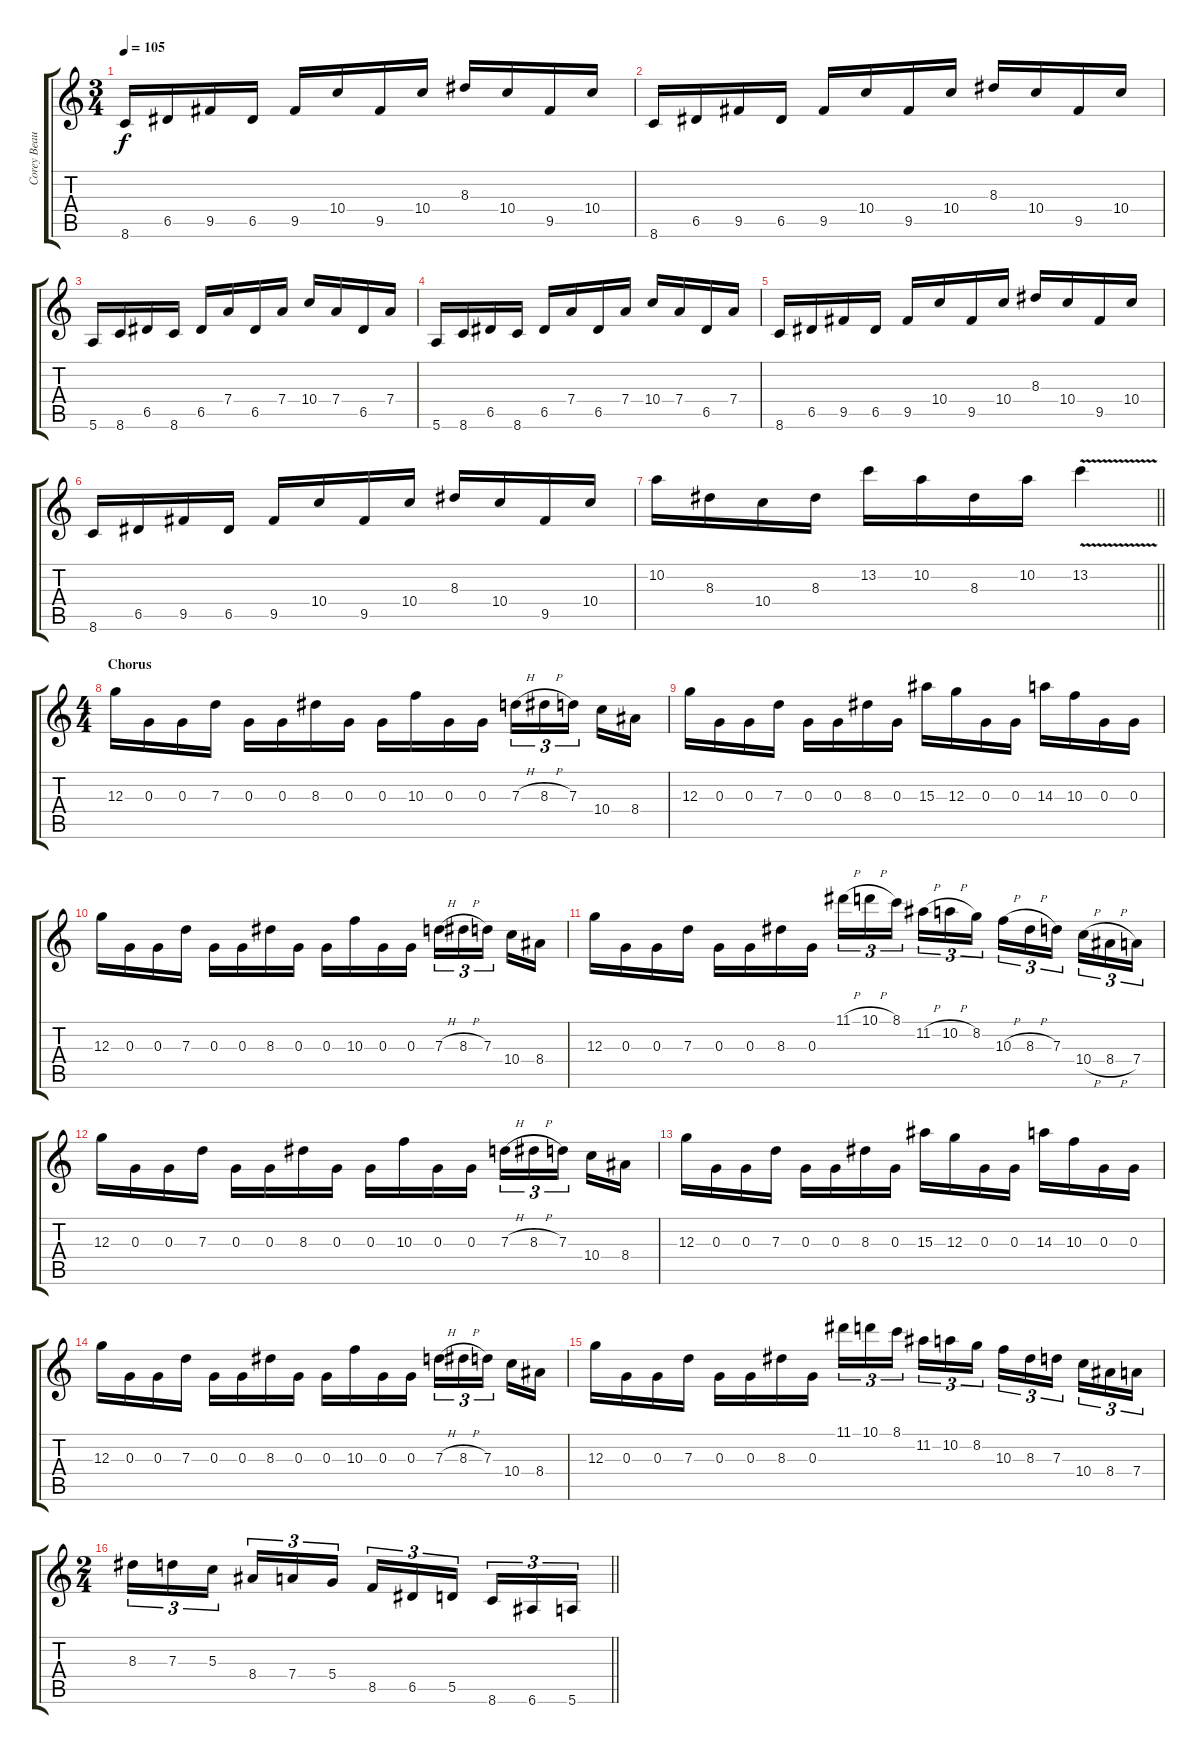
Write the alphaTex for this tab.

\track ("Corey Beaulieu" "Corey Beau") {instrument distortionguitar}
\staff {score tabs}
\tuning (E4 B3 G3 D3 A2 E2) {hide}
\ts (3 4)
\tempo 105
\clef g2
\ks c
8.6.16{dy f} 6.5.16 9.5.16 6.5.16 9.5.16 10.4.16 9.5.16 10.4.16 8.3.16 10.4.16 9.5.16 10.4.16 |
8.6.16 6.5.16 9.5.16 6.5.16 9.5.16 10.4.16 9.5.16 10.4.16 8.3.16 10.4.16 9.5.16 10.4.16 |
5.6.16 8.6.16 6.5.16 8.6.16 6.5.16 7.4.16 6.5.16 7.4.16 10.4.16 7.4.16 6.5.16 7.4.16 |
5.6.16 8.6.16 6.5.16 8.6.16 6.5.16 7.4.16 6.5.16 7.4.16 10.4.16 7.4.16 6.5.16 7.4.16 |
8.6.16 6.5.16 9.5.16 6.5.16 9.5.16 10.4.16 9.5.16 10.4.16 8.3.16 10.4.16 9.5.16 10.4.16 |
8.6.16 6.5.16 9.5.16 6.5.16 9.5.16 10.4.16 9.5.16 10.4.16 8.3.16 10.4.16 9.5.16 10.4.16 |
\barLineRight lightlight
10.2.16 8.3.16 10.4.16 8.3.16 13.2.16 10.2.16 8.3.16 10.2.16 13.2{v}.4 |
\ts (4 4)
\section ("" "Chorus")
12.3.16 0.3.16 0.3.16 7.3.16 0.3.16 0.3.16 8.3.16 0.3.16 0.3.16 10.3.16 0.3.16 0.3.16 7.3{h}.16{tu (3 2)} 8.3{h}.16{tu (3 2)} 7.3.16{tu (3 2) beam splitsecondary} 10.4.16 8.4.16 |
12.3.16 0.3.16 0.3.16 7.3.16 0.3.16 0.3.16 8.3.16 0.3.16 15.3.16 12.3.16 0.3.16 0.3.16 14.3.16 10.3.16 0.3.16 0.3.16 |
12.3.16 0.3.16 0.3.16 7.3.16 0.3.16 0.3.16 8.3.16 0.3.16 0.3.16 10.3.16 0.3.16 0.3.16 7.3{h}.16{tu (3 2)} 8.3{h}.16{tu (3 2)} 7.3.16{tu (3 2) beam splitsecondary} 10.4.16 8.4.16 |
12.3.16 0.3.16 0.3.16 7.3.16 0.3.16 0.3.16 8.3.16 0.3.16 11.1{h}.16{tu (3 2)} 10.1{h}.16{tu (3 2)} 8.1.16{tu (3 2) beam splitsecondary} 11.2{h}.16{tu (3 2)} 10.2{h}.16{tu (3 2)} 8.2.16{tu (3 2)} 10.3{h}.16{tu (3 2)} 8.3{h}.16{tu (3 2)} 7.3.16{tu (3 2) beam splitsecondary} 10.4{h}.16{tu (3 2)} 8.4{h}.16{tu (3 2)} 7.4.16{tu (3 2)} |
12.3.16 0.3.16 0.3.16 7.3.16 0.3.16 0.3.16 8.3.16 0.3.16 0.3.16 10.3.16 0.3.16 0.3.16 7.3{h}.16{tu (3 2)} 8.3{h}.16{tu (3 2)} 7.3.16{tu (3 2) beam splitsecondary} 10.4.16 8.4.16 |
12.3.16 0.3.16 0.3.16 7.3.16 0.3.16 0.3.16 8.3.16 0.3.16 15.3.16 12.3.16 0.3.16 0.3.16 14.3.16 10.3.16 0.3.16 0.3.16 |
12.3.16 0.3.16 0.3.16 7.3.16 0.3.16 0.3.16 8.3.16 0.3.16 0.3.16 10.3.16 0.3.16 0.3.16 7.3{h}.16{tu (3 2)} 8.3{h}.16{tu (3 2)} 7.3.16{tu (3 2) beam splitsecondary} 10.4.16 8.4.16 |
12.3.16 0.3.16 0.3.16 7.3.16 0.3.16 0.3.16 8.3.16 0.3.16 11.1.16{tu (3 2)} 10.1.16{tu (3 2)} 8.1.16{tu (3 2) beam splitsecondary} 11.2.16{tu (3 2)} 10.2.16{tu (3 2)} 8.2.16{tu (3 2)} 10.3.16{tu (3 2)} 8.3.16{tu (3 2)} 7.3.16{tu (3 2) beam splitsecondary} 10.4.16{tu (3 2)} 8.4.16{tu (3 2)} 7.4.16{tu (3 2)} |
\ts (2 4)
\barLineRight lightlight
8.3.16{tu (3 2)} 7.3.16{tu (3 2)} 5.3.16{tu (3 2) beam splitsecondary} 8.4.16{tu (3 2)} 7.4.16{tu (3 2)} 5.4.16{tu (3 2)} 8.5.16{tu (3 2)} 6.5.16{tu (3 2)} 5.5.16{tu (3 2) beam splitsecondary} 8.6.16{tu (3 2)} 6.6.16{tu (3 2)} 5.6.16{tu (3 2)}
